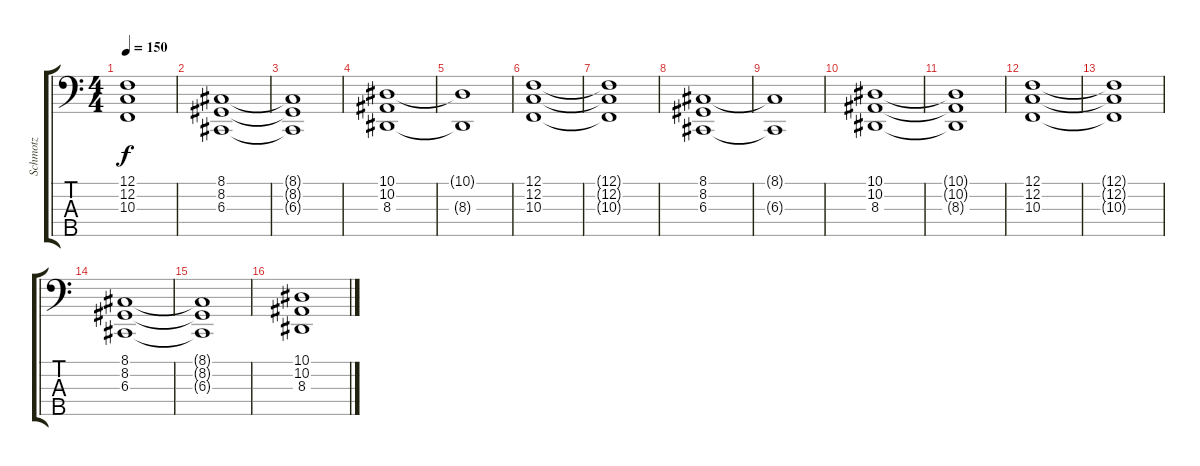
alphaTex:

\track ("Schmotz" "Schmotz") {instrument stringensemble1}
\staff {score tabs}
\tuning (F2 C2 G1 D1 A0) {hide}
\ts (4 4)
\tempo 150
\clef f4
\ks c
(12.1{t} 12.2{t} 10.3{t}).1{dy f} |
(8.1 8.2 6.3).1 |
(8.1{t} 8.2{t} 6.3{t}).1 |
(10.1 10.2 8.3).1 |
(10.1{t} 8.3{t}).1 |
(12.1 12.2 10.3).1 |
(12.1{t} 12.2{t} 10.3{t}).1 |
(8.1 8.2 6.3).1 |
(8.1{t} 6.3{t}).1 |
(10.1 10.2 8.3).1 |
(10.1{t} 10.2{t} 8.3{t}).1 |
(12.1 12.2 10.3).1 |
(12.1{t} 12.2{t} 10.3{t}).1 |
(8.1 8.2 6.3).1 |
(8.1{t} 8.2{t} 6.3{t}).1 |
(10.1 10.2 8.3).1
